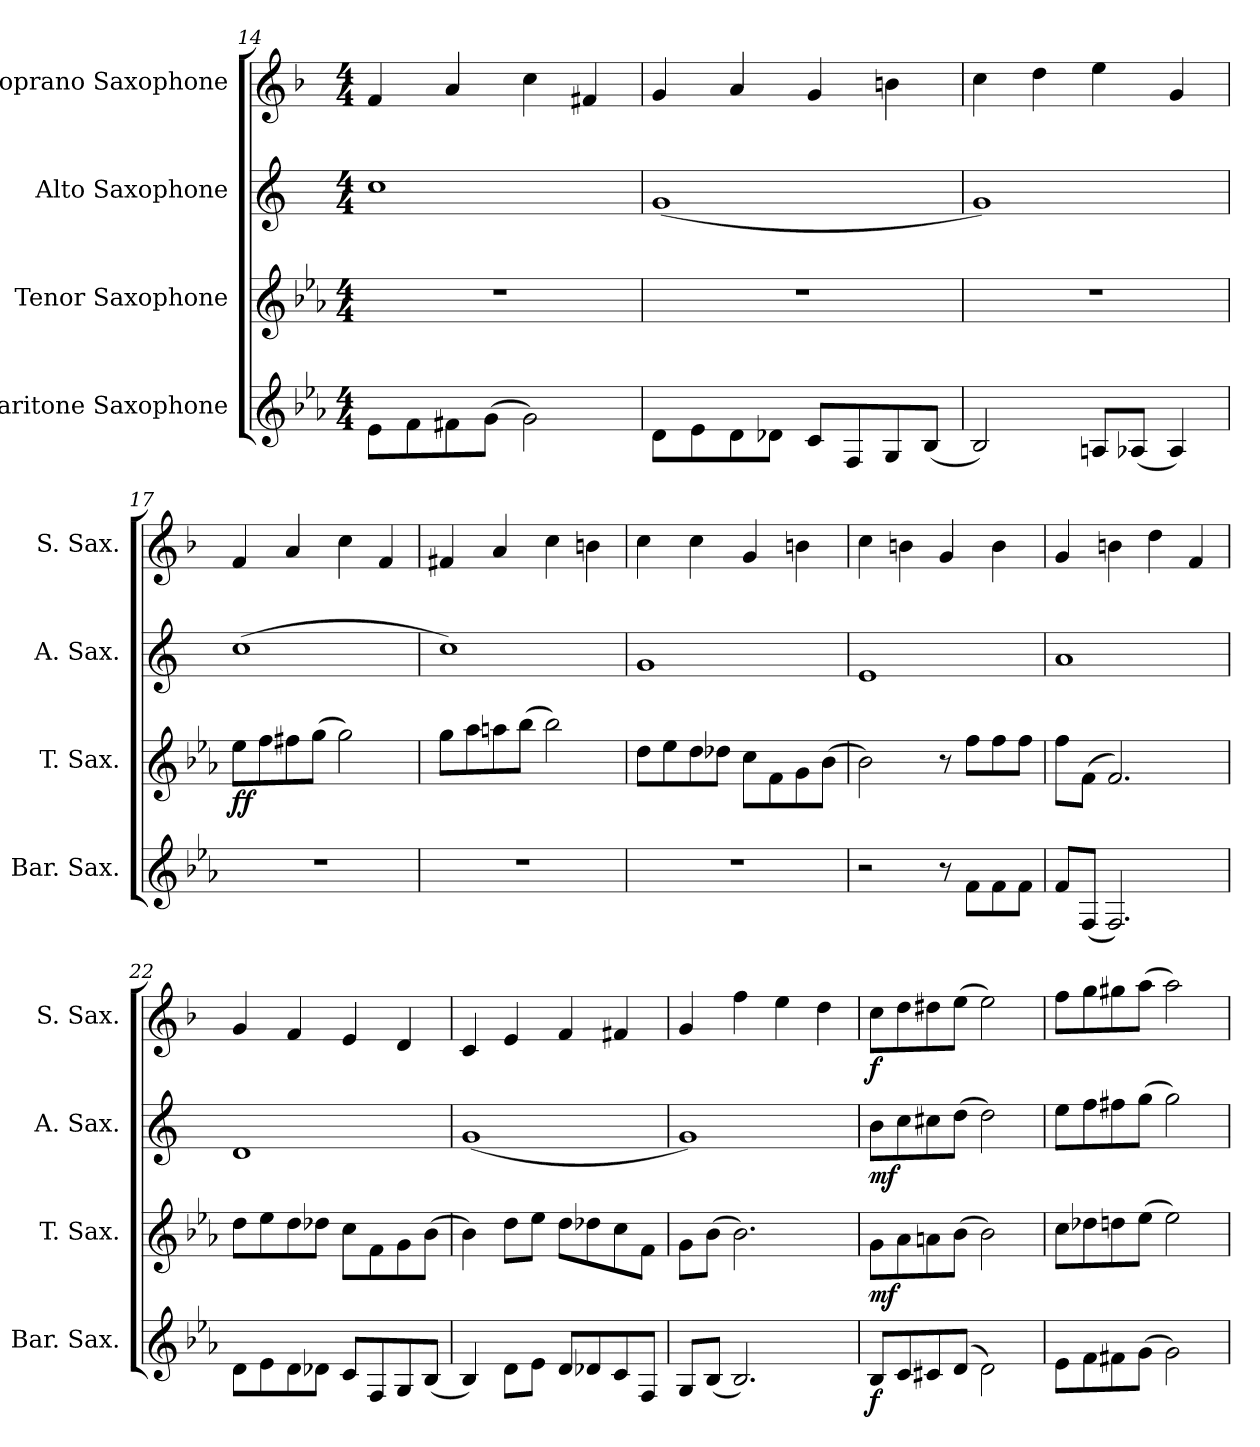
**kern	**dynam	**kern	**dynam	**kern	**dynam	**kern	**dynam
*part4	*part4	*part3	*part3	*part2	*part2	*part1	*part1
*staff4	*staff4	*staff3	*staff3	*staff2	*staff2	*staff1	*staff1
*I"Baritone Saxophone	*	*I"Tenor Saxophone	*	*I"Alto Saxophone	*	*I"Soprano Saxophone	*
*I'Bar. Sax.	*	*I'T. Sax.	*	*I'A. Sax.	*	*I'S. Sax.	*
*clefG2	*	*clefG2	*	*clefG2	*	*clefG2	*
*ITrd12c21	*	*ITrd8c14	*	*ITrd5c9	*	*ITrd1c2	*
*k[b-e-a-]	*	*k[b-e-a-]	*	*k[b-e-a-]	*	*k[b-e-a-]	*
*M4/4	*	*M4/4	*	*M4/4	*	*M4/4	*
=14	=14	=14	=14	=14	=14	=14	=14
8E-\L	.	1r	.	1e-	.	4e-/	.
8F\	.	.	.	.	.	.	.
8F#X\	.	.	.	.	.	4g/	.
(8G\J	.	.	.	.	.	.	.
2G\)	.	.	.	.	.	4b-\	.
.	.	.	.	.	.	4en/	.
!!LO:LB:g=z
=15	=15	=15	=15	=15	=15	=15	=15
8D\L	.	1r	.	(1B-	.	4f/	.
8E-\	.	.	.	.	.	.	.
8D\	.	.	.	.	.	4g/	.
8D-X\J	.	.	.	.	.	.	.
8C/L	.	.	.	.	.	4f/	.
8FF/	.	.	.	.	.	.	.
8GG/	.	.	.	.	.	4an\	.
(8BB-/J	.	.	.	.	.	.	.
=16	=16	=16	=16	=16	=16	=16	=16
2BB-/)	.	1r	.	1B-)	.	4b-\	.
.	.	.	.	.	.	4cc\	.
8AAn/L	.	.	.	.	.	4dd\	.
(8AA-X/J	.	.	.	.	.	.	.
4AA-/)	.	.	.	.	.	4f/	.
=17	=17	=17	=17	=17	=17	=17	=17
!	!	!	!LO:DY:b	!	!	!	!
1r	.	8e-\L	ff	(1e-	.	4e-/	.
.	.	8f\	.	.	.	.	.
.	.	8f#X\	.	.	.	4g/	.
.	.	(8g\J	.	.	.	.	.
.	.	2g\)	.	.	.	4b-\	.
.	.	.	.	.	.	4e-/	.
=18	=18	=18	=18	=18	=18	=18	=18
1r	.	8g\L	.	1e-)	.	4en/	.
.	.	8a-\	.	.	.	.	.
.	.	8an\	.	.	.	4g/	.
.	.	(8b-\J	.	.	.	.	.
.	.	2b-\)	.	.	.	4b-\	.
.	.	.	.	.	.	4an\	.
=19	=19	=19	=19	=19	=19	=19	=19
1r	.	8d\L	.	1B-	.	4b-\	.
.	.	8e-\	.	.	.	.	.
.	.	8d\	.	.	.	4b-\	.
.	.	8d-X\J	.	.	.	.	.
.	.	8c\L	.	.	.	4f/	.
.	.	8F\	.	.	.	.	.
.	.	8G\	.	.	.	4an\	.
.	.	(8B-\J	.	.	.	.	.
!!LO:LB:g=z
=20	=20	=20	=20	=20	=20	=20	=20
2r	.	2B-\)	.	1G	.	4b-\	.
.	.	.	.	.	.	4an\	.
8r	.	8r	.	.	.	4f/	.
8F\L	.	8f\L	.	.	.	.	.
8F\	.	8f\	.	.	.	4a\	.
8F\J	.	8f\J	.	.	.	.	.
=21	=21	=21	=21	=21	=21	=21	=21
8F/L	.	8f\L	.	1c	.	4f/	.
(8FF/J	.	(8F\J	.	.	.	.	.
2.FF/)	.	2.F/)	.	.	.	4an\	.
.	.	.	.	.	.	4cc\	.
.	.	.	.	.	.	4e-/	.
=22	=22	=22	=22	=22	=22	=22	=22
8D\L	.	8d\L	.	1F	.	4f/	.
8E-\	.	8e-\	.	.	.	.	.
8D\	.	8d\	.	.	.	4e-/	.
8D-X\J	.	8d-X\J	.	.	.	.	.
8C/L	.	8c\L	.	.	.	4d/	.
8FF/	.	8F\	.	.	.	.	.
8GG/	.	8G\	.	.	.	4c/	.
(8BB-/J	.	(8B-\J	.	.	.	.	.
=23	=23	=23	=23	=23	=23	=23	=23
4BB-/)	.	4B-\)	.	(1B-	.	4B-/	.
8D\L	.	8d\L	.	.	.	4d/	.
8E-\J	.	8e-\J	.	.	.	.	.
8D/L	.	8d\L	.	.	.	4e-/	.
8D-X/	.	8d-X\	.	.	.	.	.
8C/	.	8c\	.	.	.	4en/	.
8FF/J	.	8F\J	.	.	.	.	.
=24	=24	=24	=24	=24	=24	=24	=24
8GG/L	.	8G\L	.	1B-)	.	4f/	.
(8BB-/J	.	(8B-\J	.	.	.	.	.
2.BB-/)	.	2.B-\)	.	.	.	4ee-\	.
.	.	.	.	.	.	4dd\	.
.	.	.	.	.	.	4cc\	.
=25	=25	=25	=25	=25	=25	=25	=25
!	!LO:DY:b	!	!LO:DY:b	!	!LO:DY:b	!	!LO:DY:b
8BB-/L	f	8G\L	mf	8d\L	mf	8b-\L	f
8C/	.	8A-\	.	8e-\	.	8cc\	.
8C#X/	.	8An\	.	8en\	.	8cc#X\	.
(8D/J	.	(8B-\J	.	(8f\J	.	(8dd\J	.
2D\)	.	2B-\)	.	2f\)	.	2dd\)	.
!!LO:PB:g=z
=26	=26	=26	=26	=26	=26	=26	=26
8E-\L	.	8c\L	.	8g\L	.	8ee-\L	.
8F\	.	8d-X\	.	8a-\	.	8ff\	.
8F#X\	.	8dn\	.	8an\	.	8ff#X\	.
(8G\J	.	(8e-\J	.	(8b-\J	.	(8gg\J	.
2G\)	.	2e-\)	.	2b-\)	.	2gg\)	.
=	=	=	=	=	=	=	=
*-	*-	*-	*-	*-	*-	*-	*-
